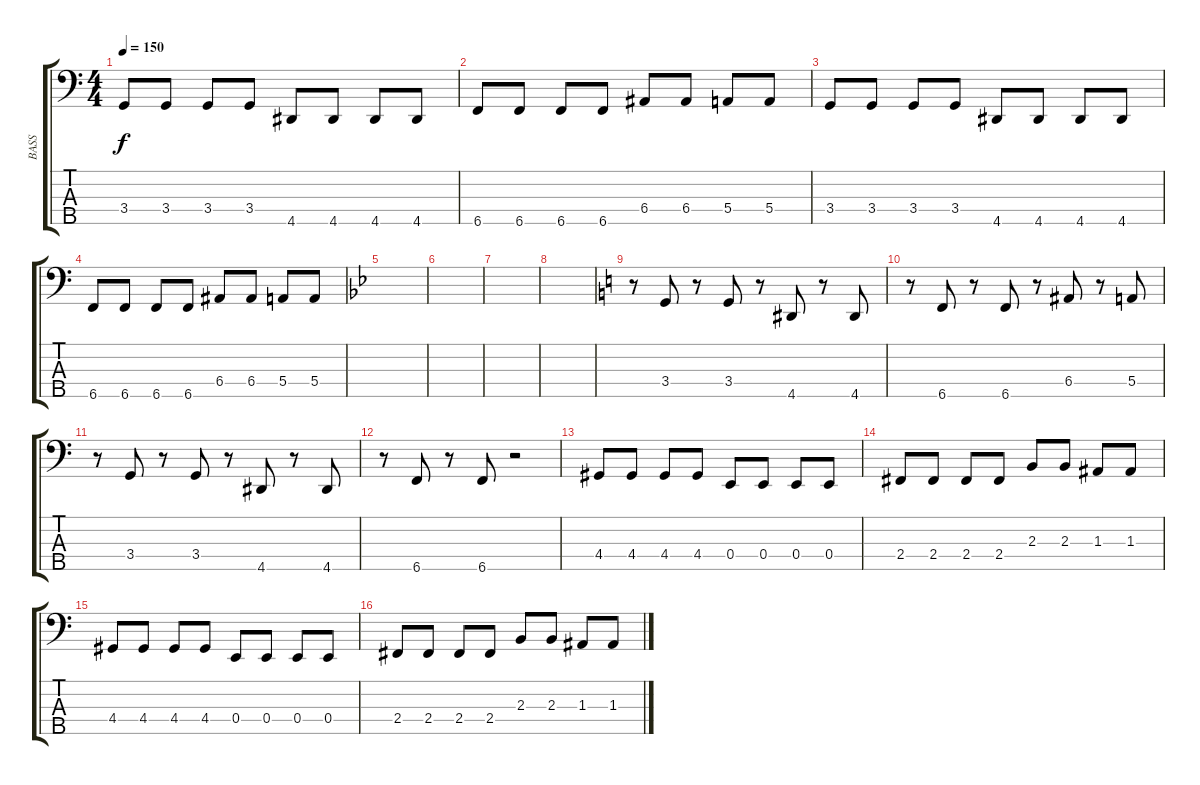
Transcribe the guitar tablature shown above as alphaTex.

\track ("BASS" "BASS") {instrument electricbassfinger}
\staff {score tabs}
\tuning (G2 D2 A1 E1 B0) {hide}
\ts (4 4)
\tempo 150
\clef f4
\ks c
3.4.8{dy f} 3.4.8 3.4.8 3.4.8 4.5.8 4.5.8 4.5.8 4.5.8 |
6.5.8 6.5.8 6.5.8 6.5.8 6.4.8 6.4.8 5.4.8 5.4.8 |
3.4.8 3.4.8 3.4.8 3.4.8 4.5.8 4.5.8 4.5.8 4.5.8 |
6.5.8 6.5.8 6.5.8 6.5.8 6.4.8 6.4.8 5.4.8 5.4.8 |
\ks bb
|
|
|
|
\ks c
r.8 3.4.8 r.8 3.4.8 r.8 4.5.8 r.8 4.5.8 |
r.8 6.5.8 r.8 6.5.8 r.8 6.4.8 r.8 5.4.8 |
r.8 3.4.8 r.8 3.4.8 r.8 4.5.8 r.8 4.5.8 |
r.8 6.5.8 r.8 6.5.8 r.2 |
4.4.8 4.4.8 4.4.8 4.4.8 0.4.8 0.4.8 0.4.8 0.4.8 |
2.4.8 2.4.8 2.4.8 2.4.8 2.3.8 2.3.8 1.3.8 1.3.8 |
4.4.8 4.4.8 4.4.8 4.4.8 0.4.8 0.4.8 0.4.8 0.4.8 |
2.4.8 2.4.8 2.4.8 2.4.8 2.3.8 2.3.8 1.3.8 1.3.8
